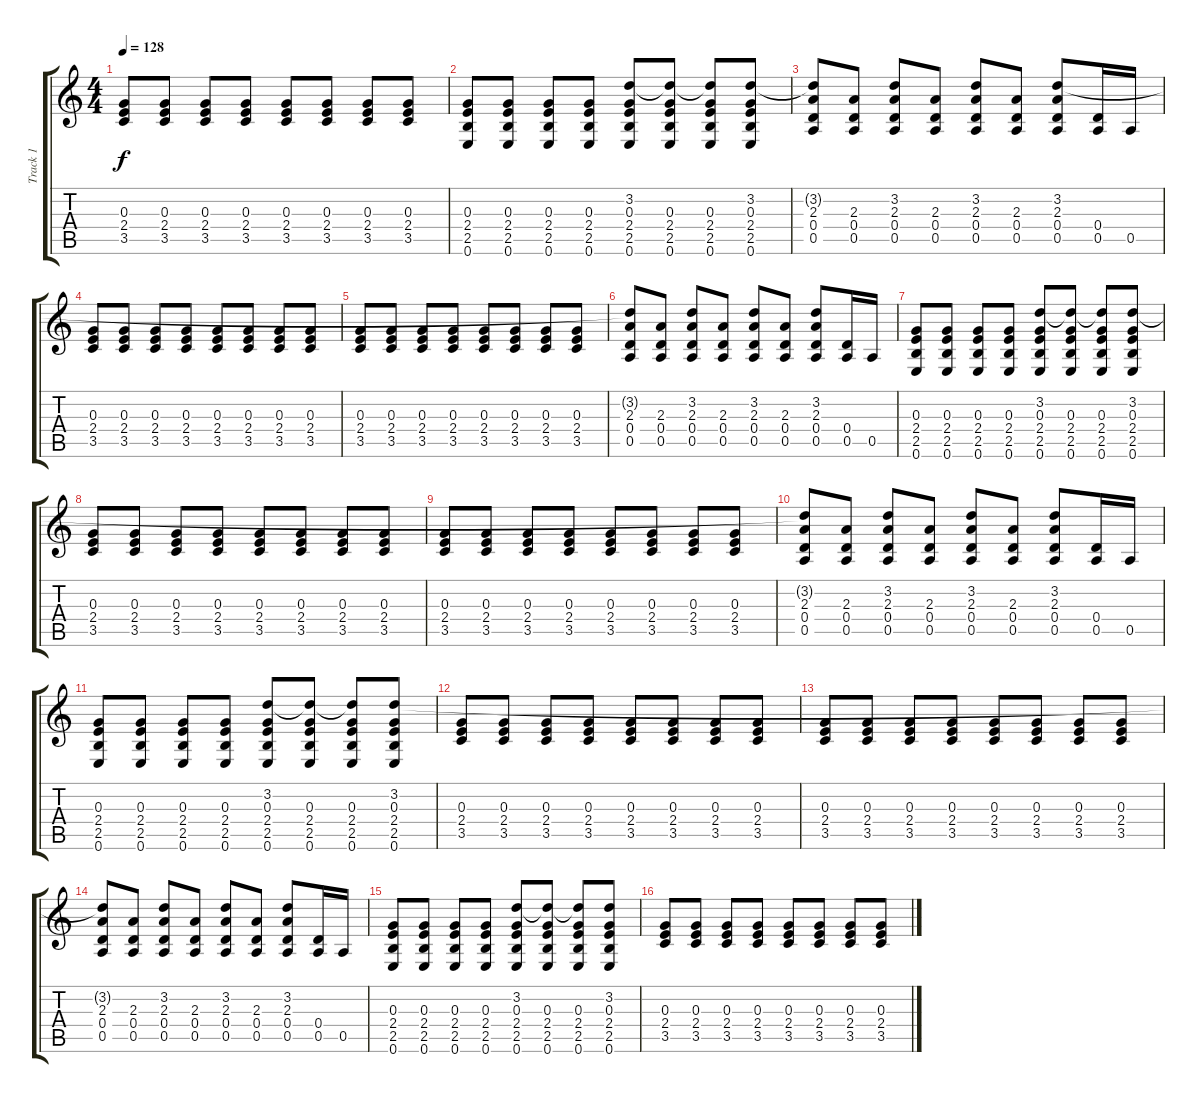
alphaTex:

\track ("Track 1" "Track 1") {instrument acousticguitarsteel}
\staff {score tabs}
\tuning (E4 B3 G3 D3 A2 E2) {hide}
\ts (4 4)
\tempo 128
\clef g2
\ks c
(0.3 2.4 3.5).8{dy f} (0.3 2.4 3.5).8 (0.3 2.4 3.5).8 (0.3 2.4 3.5).8 (0.3 2.4 3.5).8 (0.3 2.4 3.5).8 (0.3 2.4 3.5).8 (0.3 2.4 3.5).8 |
(0.3 2.4 2.5 0.6).8 (0.3 2.4 2.5 0.6).8 (0.3 2.4 2.5 0.6).8 (0.3 2.4 2.5 0.6).8 (3.2 0.3 2.4 2.5 0.6).8 (3.2{t} 0.3 2.4 2.5 0.6).8 (3.2{t} 0.3 2.4 2.5 0.6).8 (3.2 0.3 2.4 2.5 0.6).8 |
(3.2{t} 2.3 0.4 0.5).8 (2.3 0.4 0.5).8 (3.2 2.3 0.4 0.5).8 (2.3 0.4 0.5).8 (3.2 2.3 0.4 0.5).8 (2.3 0.4 0.5).8 (3.2 2.3 0.4 0.5).8 (0.4 0.5).16 0.5.16 |
(0.3 2.4 3.5).8 (0.3 2.4 3.5).8 (0.3 2.4 3.5).8 (0.3 2.4 3.5).8 (0.3 2.4 3.5).8 (0.3 2.4 3.5).8 (0.3 2.4 3.5).8 (0.3 2.4 3.5).8 |
(0.3 2.4 3.5).8 (0.3 2.4 3.5).8 (0.3 2.4 3.5).8 (0.3 2.4 3.5).8 (0.3 2.4 3.5).8 (0.3 2.4 3.5).8 (0.3 2.4 3.5).8 (0.3 2.4 3.5).8 |
(3.2{t} 2.3 0.4 0.5).8 (2.3 0.4 0.5).8 (3.2 2.3 0.4 0.5).8 (2.3 0.4 0.5).8 (3.2 2.3 0.4 0.5).8 (2.3 0.4 0.5).8 (3.2 2.3 0.4 0.5).8 (0.4 0.5).16 0.5.16 |
(0.3 2.4 2.5 0.6).8 (0.3 2.4 2.5 0.6).8 (0.3 2.4 2.5 0.6).8 (0.3 2.4 2.5 0.6).8 (3.2 0.3 2.4 2.5 0.6).8 (3.2{t} 0.3 2.4 2.5 0.6).8 (3.2{t} 0.3 2.4 2.5 0.6).8 (3.2 0.3 2.4 2.5 0.6).8 |
(0.3 2.4 3.5).8 (0.3 2.4 3.5).8 (0.3 2.4 3.5).8 (0.3 2.4 3.5).8 (0.3 2.4 3.5).8 (0.3 2.4 3.5).8 (0.3 2.4 3.5).8 (0.3 2.4 3.5).8 |
(0.3 2.4 3.5).8 (0.3 2.4 3.5).8 (0.3 2.4 3.5).8 (0.3 2.4 3.5).8 (0.3 2.4 3.5).8 (0.3 2.4 3.5).8 (0.3 2.4 3.5).8 (0.3 2.4 3.5).8 |
(3.2{t} 2.3 0.4 0.5).8 (2.3 0.4 0.5).8 (3.2 2.3 0.4 0.5).8 (2.3 0.4 0.5).8 (3.2 2.3 0.4 0.5).8 (2.3 0.4 0.5).8 (3.2 2.3 0.4 0.5).8 (0.4 0.5).16 0.5.16 |
(0.3 2.4 2.5 0.6).8 (0.3 2.4 2.5 0.6).8 (0.3 2.4 2.5 0.6).8 (0.3 2.4 2.5 0.6).8 (3.2 0.3 2.4 2.5 0.6).8 (3.2{t} 0.3 2.4 2.5 0.6).8 (3.2{t} 0.3 2.4 2.5 0.6).8 (3.2 0.3 2.4 2.5 0.6).8 |
(0.3 2.4 3.5).8 (0.3 2.4 3.5).8 (0.3 2.4 3.5).8 (0.3 2.4 3.5).8 (0.3 2.4 3.5).8 (0.3 2.4 3.5).8 (0.3 2.4 3.5).8 (0.3 2.4 3.5).8 |
(0.3 2.4 3.5).8 (0.3 2.4 3.5).8 (0.3 2.4 3.5).8 (0.3 2.4 3.5).8 (0.3 2.4 3.5).8 (0.3 2.4 3.5).8 (0.3 2.4 3.5).8 (0.3 2.4 3.5).8 |
(3.2{t} 2.3 0.4 0.5).8 (2.3 0.4 0.5).8 (3.2 2.3 0.4 0.5).8 (2.3 0.4 0.5).8 (3.2 2.3 0.4 0.5).8 (2.3 0.4 0.5).8 (3.2 2.3 0.4 0.5).8 (0.4 0.5).16 0.5.16 |
(0.3 2.4 2.5 0.6).8 (0.3 2.4 2.5 0.6).8 (0.3 2.4 2.5 0.6).8 (0.3 2.4 2.5 0.6).8 (3.2 0.3 2.4 2.5 0.6).8 (3.2{t} 0.3 2.4 2.5 0.6).8 (3.2{t} 0.3 2.4 2.5 0.6).8 (3.2 0.3 2.4 2.5 0.6).8 |
(0.3 2.4 3.5).8 (0.3 2.4 3.5).8 (0.3 2.4 3.5).8 (0.3 2.4 3.5).8 (0.3 2.4 3.5).8 (0.3 2.4 3.5).8 (0.3 2.4 3.5).8 (0.3 2.4 3.5).8
